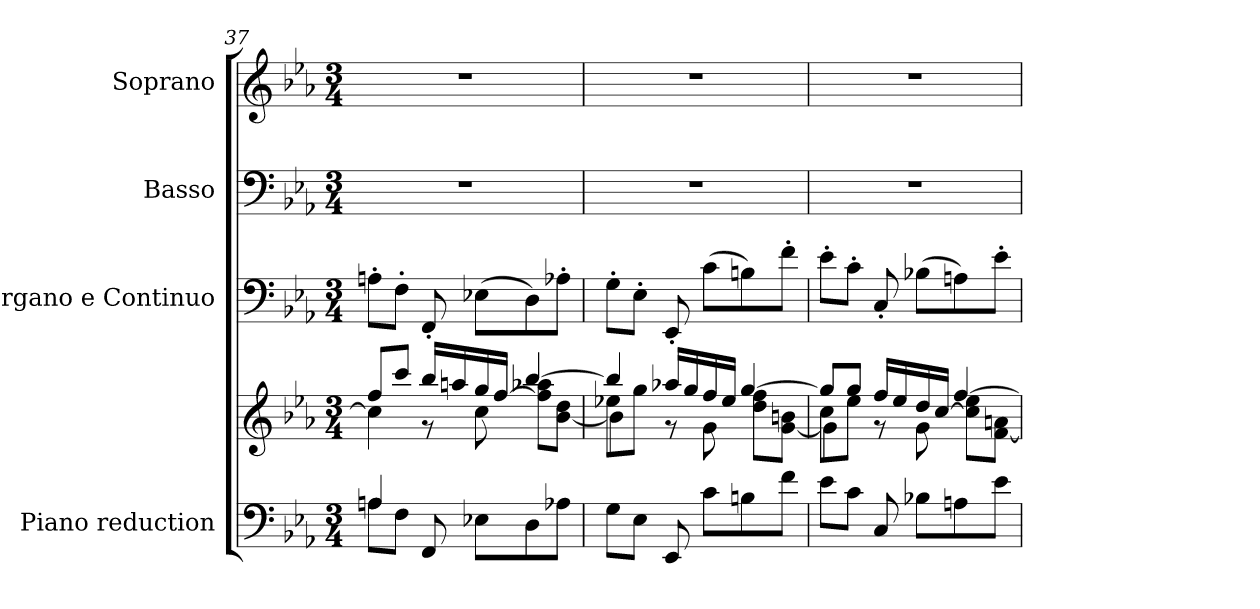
**kern	**kern	**kern	**kern	**kern
*part4	*part4	*part3	*part2	*part1
*staff5	*staff4	*staff3	*staff2	*staff1
*I"Piano reduction	*	*I"Organo e Continuo	*I"Basso	*I"Soprano
*I'Pno	*	*	*	*
*clefF4	*clefG2	*clefF4	*clefF4	*clefG2
*k[b-e-a-]	*k[b-e-a-]	*k[b-e-a-]	*k[b-e-a-]	*k[b-e-a-]
*M3/4	*M3/4	*M3/4	*M3/4	*M3/4
=37	=37	=37	=37	=37
*^	*^	*	*	*
4An/	8A\L	8ff/L	4cc\]	8An'\L	2.r	2.r
.	8F\J	8ccc/J	.	8F'\J	.	.
8FF/	8ryy	16bb-/LL	8r	8FF'/	.	.
.	.	16aan/	.	.	.	.
8ryy	8E-X\L	16gg/	8cc\	(>8E-X\L	.	.
.	.	[16ff/JJ	.	.	.	.
4ryy	8D\	[4bb-/	8ff\] 8aa-X\L	8D\)	.	.
.	8A-X\J	.	[8b-\ 8dd\J	8A-X'\J	.	.
*v	*v	*	*	*	*	*
=38	=38	=38	=38	=38	=38
*	*	*^	*	*	*
8G\L	4bb-/]	8ee-X\L	4b-\]	8G'\L	2.r	2.r
8E-\J	.	8gg\J	.	8E-'\J	.	.
8EE-/	16aa-X/LL	8r	2ryy	8EE-'/	.	.
.	16gg/	.	.	.	.	.
8c\L	16ff/	8g\	.	(>8c\L	.	.
.	16ee-/JJ	.	.	.	.	.
8Bn\	[4gg/	8dd\ 8ff\L	.	8Bn\)	.	.
8f\J	.	[8g\ 8bn\J	.	8f'\J	.	.
=39	=39	=39	=39	=39	=39	=39
8e-\L	8gg/L]	8cc\L	4g\]	8e-'\L	2.r	2.r
8c\J	8gg/J	8ee-\J	.	8c'\J	.	.
8C/	16ff/LL	8r	2ryy	8C'/	.	.
.	16ee-/	.	.	.	.	.
8B-X\L	16dd/	8g\	.	(>8B-X\L	.	.
.	[16cc/JJ	.	.	.	.	.
8An\	[4ff/	8cc\] 8ee-\L	.	8An\)	.	.
8e-\J	.	[8f\ 8an\J	.	8e-'\J	.	.
*	*v	*v	*v	*	*	*
=	=	=	=	=
*-	*-	*-	*-	*-
